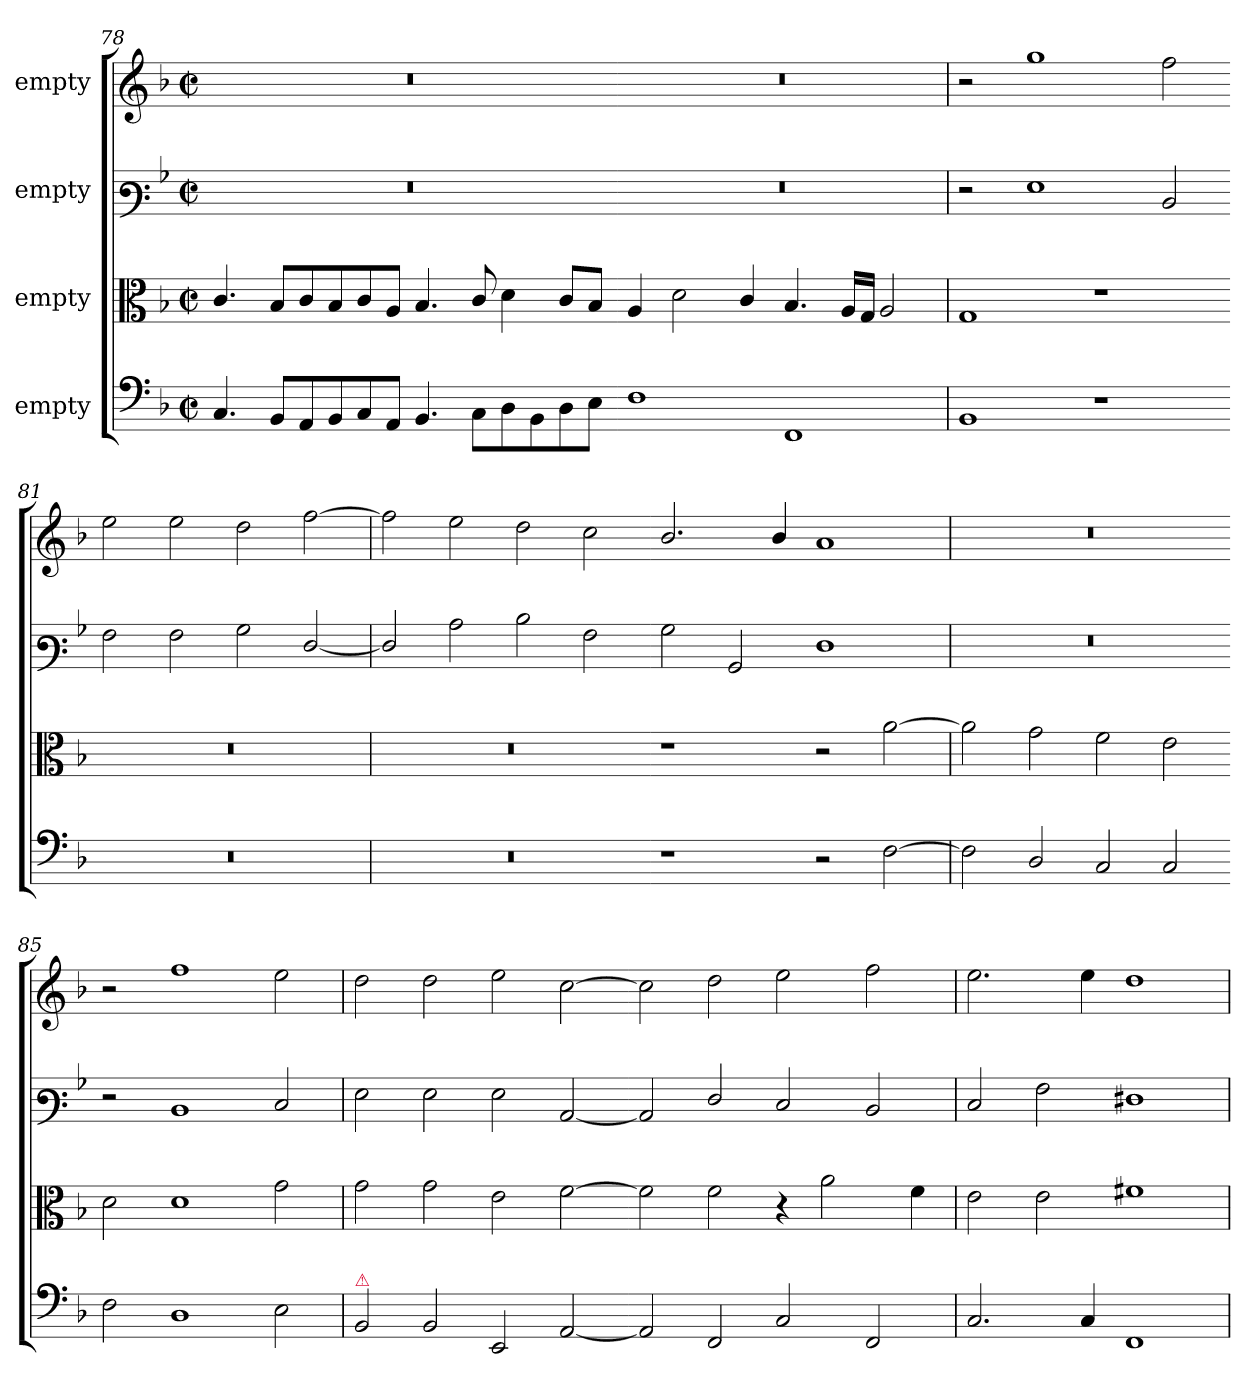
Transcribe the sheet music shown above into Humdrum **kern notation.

**kern	**kern	**kern	**kern
*part4	*part3	*part2	*part1
*staff4	*staff3	*staff2	*staff1
*I"empty	*I"empty	*I"empty	*I"empty
*clefF5	*clefC3	*clefF3	*clefG2
*k[b-]	*k[b-]	*k[b-]	*k[b-]
*M2/1	*M2/1	*M2/1	*M2/1
*met(c|)	*met(c|)	*met(c|)	*met(c|)
=78	=78	=78	=78
4.AA/	4.c/	0r	0r
8GG/L	8B-/L	.	.
8FF/	8c/	.	.
8GG/	8B-/	.	.
8AA/	8c/	.	.
8FF/J	8A/J	.	.
4.GG/	4.B-/	.	.
8AA\L	8c/	.	.
8BB-\	4d\	.	.
8GG\	.	.	.
8BB-\	8c/L	.	.
8C\J	8B-/J	.	.
=79-	=79-	=79-	=79-
1D	4A/	0r	0r
.	2d\	.	.
.	4c/	.	.
1DD	4.B-/	.	.
.	16A/LL	.	.
.	16G/JJ	.	.
.	2A/	.	.
=80	=80	=80	=80
1GG	1G	2r	2r
.	.	1G	1gg
1r	1r	.	.
.	.	2D/	2ff\
=81-	=81-	=81-	=81-
0r	0r	2A\	2ee\
.	.	2A\	2ee\
.	.	2B-\	2dd\
.	.	[2F/	[2ff\
=82	=82	=82	=82
0r	0r	2F/]	2ff\]
.	.	2c\	2ee\
.	.	2d\	2dd\
.	.	2A\	2cc\
=83-	=83-	=83-	=83-
1r	1r	2B-\	2.b-/
.	.	2BB-/	.
.	.	.	4b-/
2r	2r	1F	1a
[2D\	[2a\	.	.
=84	=84	=84	=84
2D\]	2a\]	0r	0r
2BB-/	2g\	.	.
2AA/	2f\	.	.
2AA/	2e\	.	.
=85-	=85-	=85-	=85-
2D\	2d\	2r	2r
1BB-	1d	1D	1ff
2C\	2g\	2E/	2ee\
=86	=86	=86	=86
!LO:TX:a:color=crimson:t=⚠	!	!	!
2GG/	2g\	2G\	2dd\
2GG/	2g\	2G\	2dd\
2CC/	2e\	2G\	2ee\
[2FF/	[2f\	[2C/	[2cc\
=87-	=87-	=87-	=87-
2FF/]	2f\]	2C/]	2cc\]
2DD/	2f\	2F/	2dd\
2AA/	4r	2E/	2ee\
.	2a\	.	.
2DD/	.	2D/	2ff\
.	4f\	.	.
=88	=88	=88	=88
2.AA/	2e\	2E/	2.ee\
.	2e\	2A\	.
4AA/	.	.	4ee\
1DD	1f#X	1F#X	1dd
=	=	=	=
*-	*-	*-	*-
